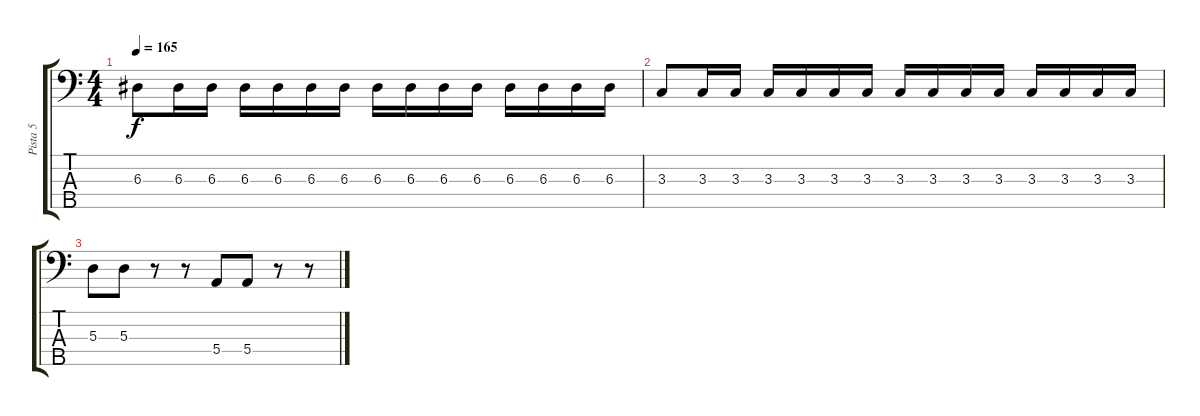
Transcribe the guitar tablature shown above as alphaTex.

\track ("Pista 5" "Pista 5") {instrument electricbassfinger}
\staff {score tabs}
\tuning (G2 D2 A1 E1 B0) {hide}
\ts (4 4)
\tempo 165
\clef f4
\ks c
6.3.8{dy f} 6.3.16 6.3.16 6.3.16 6.3.16 6.3.16 6.3.16 6.3.16 6.3.16 6.3.16 6.3.16 6.3.16 6.3.16 6.3.16 6.3.16 |
3.3.8 3.3.16 3.3.16 3.3.16 3.3.16 3.3.16 3.3.16 3.3.16 3.3.16 3.3.16 3.3.16 3.3.16 3.3.16 3.3.16 3.3.16 |
5.3.8 5.3.8 r.8 r.8 5.4.8 5.4.8 r.8 r.8
